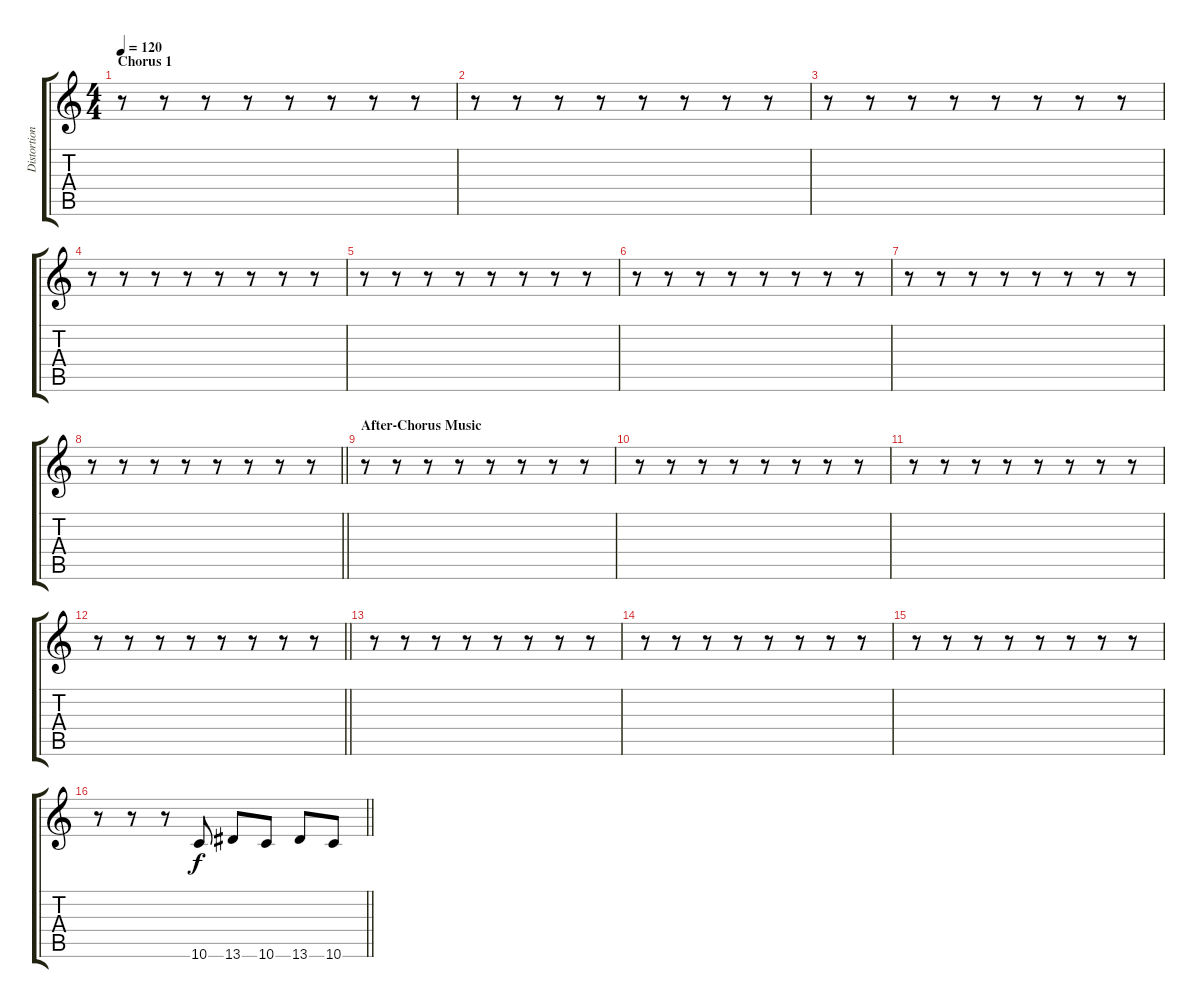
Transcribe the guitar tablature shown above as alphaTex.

\track ("Distortion Overlay (Bass)" "Distortion") {instrument distortionguitar}
\staff {score tabs}
\tuning (E4 B3 G3 D3 A2 D2) {hide}
\ts (4 4)
\section ("" "Chorus 1")
\tempo 120
\clef g2
\ks c
r.8{dy f} r.8 r.8 r.8 r.8 r.8 r.8 r.8 |
r.8 r.8 r.8 r.8 r.8 r.8 r.8 r.8 |
r.8 r.8 r.8 r.8 r.8 r.8 r.8 r.8 |
r.8 r.8 r.8 r.8 r.8 r.8 r.8 r.8 |
r.8 r.8 r.8 r.8 r.8 r.8 r.8 r.8 |
r.8 r.8 r.8 r.8 r.8 r.8 r.8 r.8 |
r.8 r.8 r.8 r.8 r.8 r.8 r.8 r.8 |
\barLineRight lightlight
r.8 r.8 r.8 r.8 r.8 r.8 r.8 r.8 |
\section ("" "After-Chorus Music")
r.8 r.8 r.8 r.8 r.8 r.8 r.8 r.8 |
r.8 r.8 r.8 r.8 r.8 r.8 r.8 r.8 |
r.8 r.8 r.8 r.8 r.8 r.8 r.8 r.8 |
\barLineRight lightlight
r.8 r.8 r.8 r.8 r.8 r.8 r.8 r.8 |
r.8 r.8 r.8 r.8 r.8 r.8 r.8 r.8 |
r.8 r.8 r.8 r.8 r.8 r.8 r.8 r.8 |
r.8 r.8 r.8 r.8 r.8 r.8 r.8 r.8 |
\barLineRight lightlight
r.8 r.8 r.8 10.6.8 13.6.8 10.6.8 13.6.8 10.6.8
